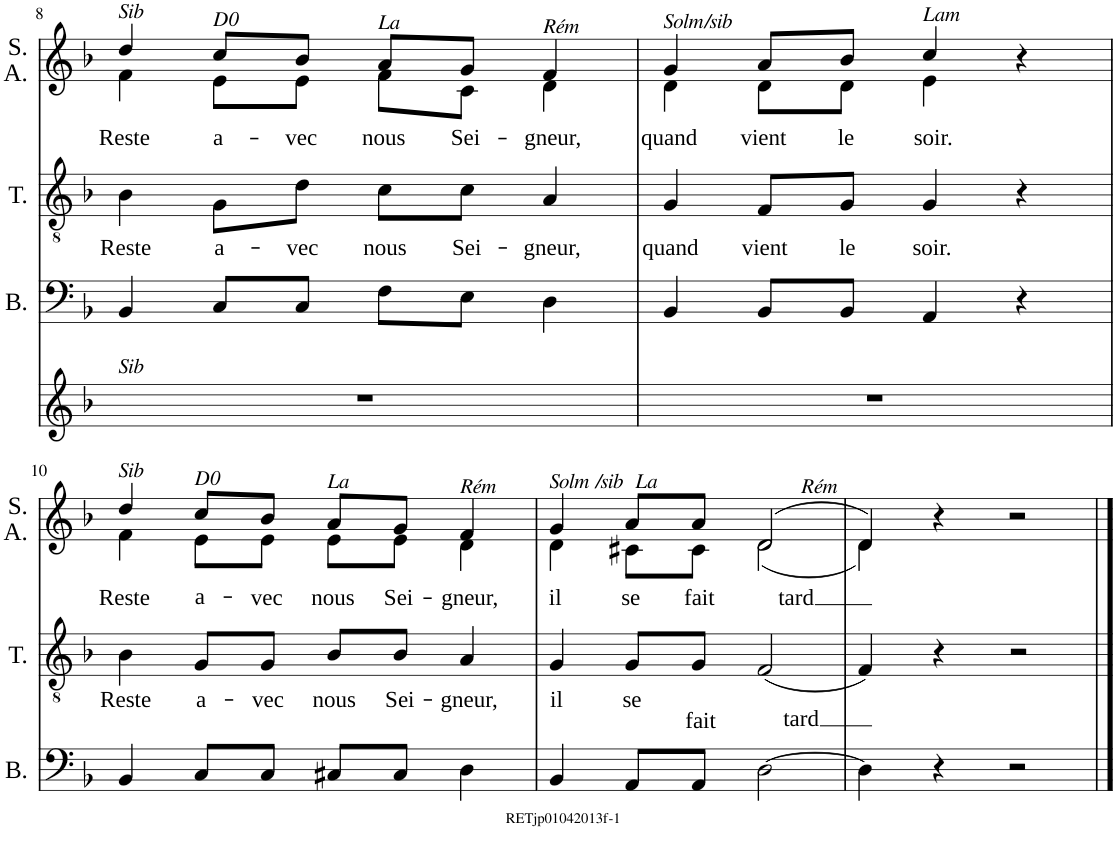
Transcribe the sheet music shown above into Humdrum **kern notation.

**kern	**kern	**text	**kern	**text	**harte
*part3	*part2	*part2	*part1	*part1	*part1
*staff3	*staff2	*staff2	*staff1	*staff1	*
*I"Bass	*I"Tenor	*	*I"Soprano	*	*
*I'B.	*I'T.	*	*I'S. A.	*	*
!!LO:PB:g=z
*clefF4	*clefGv2	*	*clefG2	*	*
*k[b-]	*k[b-]	*	*k[b-]	*	*
*M4/4	*M4/4	*	*M4/4	*	*
=8	=8	=8	=8	=8	=8
!	!	!LO:LY:b	!	!LO:LY:b	!LO:H:kt=Sib
*	*	*	*^	*	*
4BB-/	4B-\	Reste	4dd/	4f\	Reste	N
!	!	!LO:LY:b	!	!	!LO:LY:b	!
8C/L	8G\L	a-	8cc/L	8e\L	a-	D:hdim7
!	!	!LO:LY:b	!	!	!LO:LY:b	!
8C/J	8d\J	-vec	8b-/J	8e\J	-vec	.
!	!	!LO:LY:b	!	!	!LO:LY:b	!LO:H:kt=La
8F\L	8c\L	nous	8a/L	8f\L	nous	N
!	!	!LO:LY:b	!	!	!LO:LY:b	!
8E\J	8c\J	Sei-	8g/J	8c\J	Sei-	.
!	!	!LO:LY:b	!	!	!LO:LY:b	!LO:H:kt=Rém
4D\	4A/	-gneur,	4f/	4d\	-gneur,	N
=9	=9	=9	=9	=9	=9	=9
!	!	!LO:LY:b	!	!	!LO:LY:b	!LO:H:kt=Solm/sib
4BB-/	4G/	quand	4g/	4d\	quand	N
!	!	!LO:LY:b	!	!	!LO:LY:b	!
8BB-/L	8F/L	vient	8a/L	8d\L	vient	.
!	!	!LO:LY:b	!	!	!LO:LY:b	!
8BB-/J	8G/J	le	8b-/J	8d\J	le	.
!	!	!LO:LY:b	!	!	!LO:LY:b	!LO:H:kt=Lam
4AA/	4G/	soir.	4cc/	4e\	soir.	N
4r	4r	.	4r	4ryy	.	.
!!LO:LB:g=z	!!
=10	=10	=10	=10	=10	=10	=10
!	!	!LO:LY:b	!	!	!LO:LY:b	!LO:H:kt=Sib
4BB-/	4B-\	Reste	4dd/	4f\	Reste	N
!	!	!LO:LY:b	!	!	!LO:LY:b	!
8C/L	8G/L	a-	8cc/L	8e\L	a-	D:hdim7
!	!	!LO:LY:b	!	!	!LO:LY:b	!
8C/J	8G/J	-vec	8b-/J	8e\J	-vec	.
!	!	!LO:LY:b	!	!	!LO:LY:b	!LO:H:kt=La
8C#X/L	8B-/L	nous	8a/L	8e\L	nous	N
!	!	!LO:LY:b	!	!	!LO:LY:b	!
8C#/J	8B-/J	Sei-	8g/J	8e\J	Sei-	.
!	!	!LO:LY:b	!	!	!LO:LY:b	!LO:H:kt=Rém
4D\	4A/	-gneur,	4f/	4d\	-gneur,	N
=11	=11	=11	=11	=11	=11	=11
!LO:TX:b:t=RETjp01042013f-1	!	!	!	!	!	!
!	!	!LO:LY:b	!	!	!LO:LY:b	!LO:H:kt=Solm /sib
4BB-/	4G/	il	4g/	4d\	il	N
!	!	!LO:LY:b	!	!	!LO:LY:b	!LO:H:kt=La
8AA/L	8G/L	se	8a/L	8c#X\L	se	N
!	!	!LO:LY:b	!	!	!LO:LY:b	!
8AA/J	8G/J	fait	8a/J	8c#\J	fait	.
!	!	!LO:LY:b	!	!	!LO:LY:b	!LO:H:kt=Rém
[2D\	(2F/	tard	(2d/	(2d\	tard	N
=12	=12	=12	=12	=12	=12	=12
4D\]	4F/)	.	4d/)	4d\)	.	.
4r	4r	.	4r	2.ryy	.	.
2r	2r	.	2r	.	.	.
*	*	*	*v	*v	*	*
==	==	==	==	==	==
*-	*-	*-	*-	*-	*-
